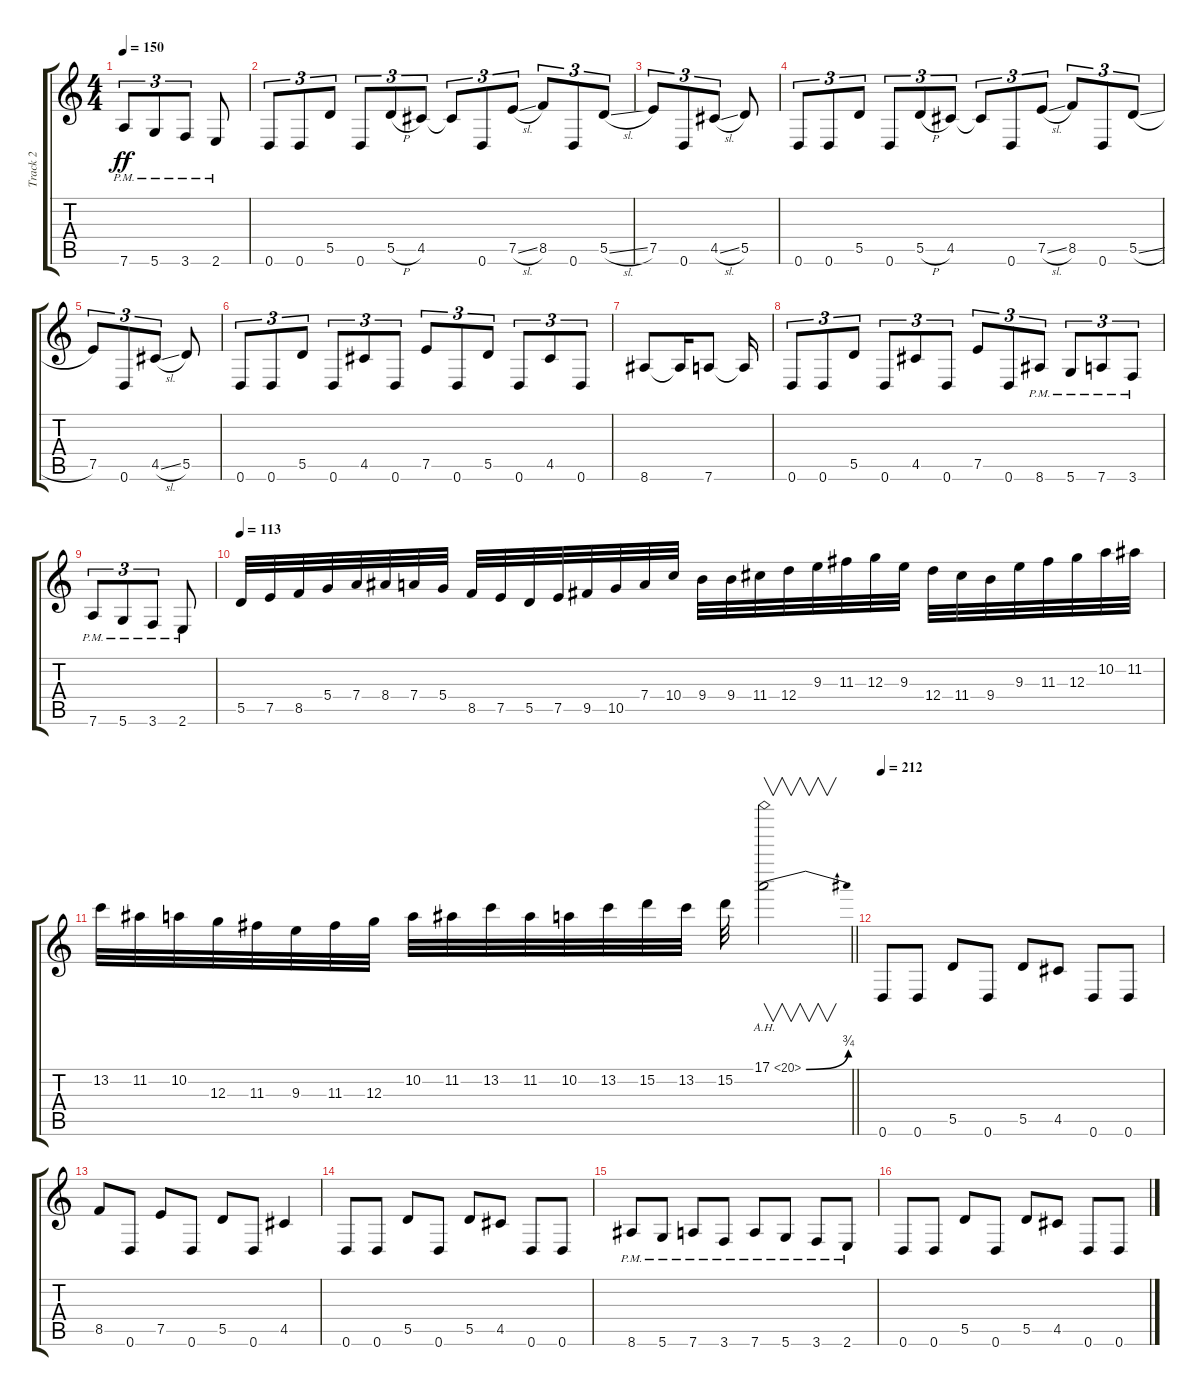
\track ("Track 2" "Track 2") {instrument distortionguitar}
\staff {score tabs}
\tuning (E4 B3 G3 D3 A2 D2) {hide}
\ts (4 4)
\tempo 150
\clef g2
\ks c
7.6{pm}.8{tu (3 2) dy ff} 5.6{pm}.8{tu (3 2)} 3.6{pm}.8{tu (3 2)} 2.6{pm}.8 |
0.6.8{tu (3 2)} 0.6.8{tu (3 2)} 5.5.8{tu (3 2)} 0.6.8{tu (3 2)} 5.5{h}.8{tu (3 2)} 4.5.8{tu (3 2)} 4.5{t}.8{tu (3 2)} 0.6.8{tu (3 2)} 7.5{sl}.8{tu (3 2)} 8.5.8{tu (3 2)} 0.6.8{tu (3 2)} 5.5{sl}.8{tu (3 2)} |
7.5.8{tu (3 2)} 0.6.8{tu (3 2)} 4.5{sl}.8{tu (3 2)} 5.5.8 |
0.6.8{tu (3 2)} 0.6.8{tu (3 2)} 5.5.8{tu (3 2)} 0.6.8{tu (3 2)} 5.5{h}.8{tu (3 2)} 4.5.8{tu (3 2)} 4.5{t}.8{tu (3 2)} 0.6.8{tu (3 2)} 7.5{sl}.8{tu (3 2)} 8.5.8{tu (3 2)} 0.6.8{tu (3 2)} 5.5{sl}.8{tu (3 2)} |
7.5.8{tu (3 2)} 0.6.8{tu (3 2)} 4.5{sl}.8{tu (3 2)} 5.5.8 |
0.6.8{tu (3 2)} 0.6.8{tu (3 2)} 5.5.8{tu (3 2)} 0.6.8{tu (3 2)} 4.5.8{tu (3 2)} 0.6.8{tu (3 2)} 7.5.8{tu (3 2)} 0.6.8{tu (3 2)} 5.5.8{tu (3 2)} 0.6.8{tu (3 2)} 4.5.8{tu (3 2)} 0.6.8{tu (3 2)} |
8.6.8 8.6{t}.16 7.6.8 7.6{t}.16 |
0.6.8{tu (3 2)} 0.6.8{tu (3 2)} 5.5.8{tu (3 2)} 0.6.8{tu (3 2)} 4.5.8{tu (3 2)} 0.6.8{tu (3 2)} 7.5.8{tu (3 2)} 0.6.8{tu (3 2)} 8.6{pm}.8{tu (3 2)} 5.6{pm}.8{tu (3 2)} 7.6{pm}.8{tu (3 2)} 3.6{pm}.8{tu (3 2)} |
7.6{pm}.8{tu (3 2)} 5.6{pm}.8{tu (3 2)} 3.6{pm}.8{tu (3 2)} 2.6{pm}.8 |
\tempo 113
5.5.32 7.5.32 8.5.32 5.4.32 7.4.32 8.4.32 7.4.32 5.4.32 8.5.32 7.5.32 5.5.32 7.5.32 9.5.32 10.5.32 7.4.32 10.4.32 9.4.32 9.4.32 11.4.32 12.4.32 9.3.32 11.3.32 12.3.32 9.3.32 12.4.32 11.4.32 9.4.32 9.3.32 11.3.32 12.3.32 10.2.32 11.2.32 |
\barLineRight lightlight
13.2.32 11.2.32 10.2.32 12.3.32 11.3.32 9.3.32 11.3.32 12.3.32 10.2.32 11.2.32 13.2.32 11.2.32 10.2.32 13.2.32 15.2.32 13.2.32 15.2.32 17.1{be (bend 0 0 60 3) ah 3}.2{v} |
\tempo 212
0.6.8 0.6.8 5.5.8 0.6.8 5.5.8 4.5.8 0.6.8 0.6.8 |
8.5.8 0.6.8 7.5.8 0.6.8 5.5.8 0.6.8 4.5.4 |
0.6.8 0.6.8 5.5.8 0.6.8 5.5.8 4.5.8 0.6.8 0.6.8 |
8.6{pm}.8 5.6{pm}.8 7.6{pm}.8 3.6{pm}.8 7.6{pm}.8 5.6{pm}.8 3.6{pm}.8 2.6{pm}.8 |
0.6.8 0.6.8 5.5.8 0.6.8 5.5.8 4.5.8 0.6.8 0.6.8
